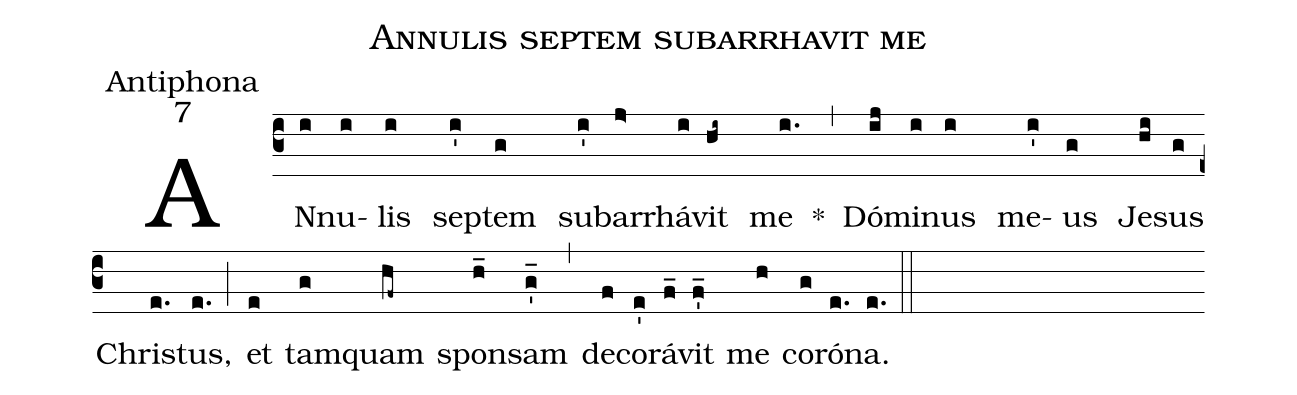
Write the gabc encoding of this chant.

name:Annulis septem subarrhavit me;
office-part:Antiphona;
mode:7;
%%
(c3)AN(i)nu(i)lis(i) sep(i')tem(g) sub(i')ar(j>)rhá(i)vit(hi~) me(i.) *(,) Dó(ij)mi(i)nus(i) me(i')us(g) Je(hi)sus(g) Chris(e.)tus,(e.) (;) et(e) tam(g)quam(hf~) spon(h_)sam(g'_) (,) de(f)co(e')rá(f_)vit(f'_) me(h) co(g)ró(e.)na.(e.) (::)
